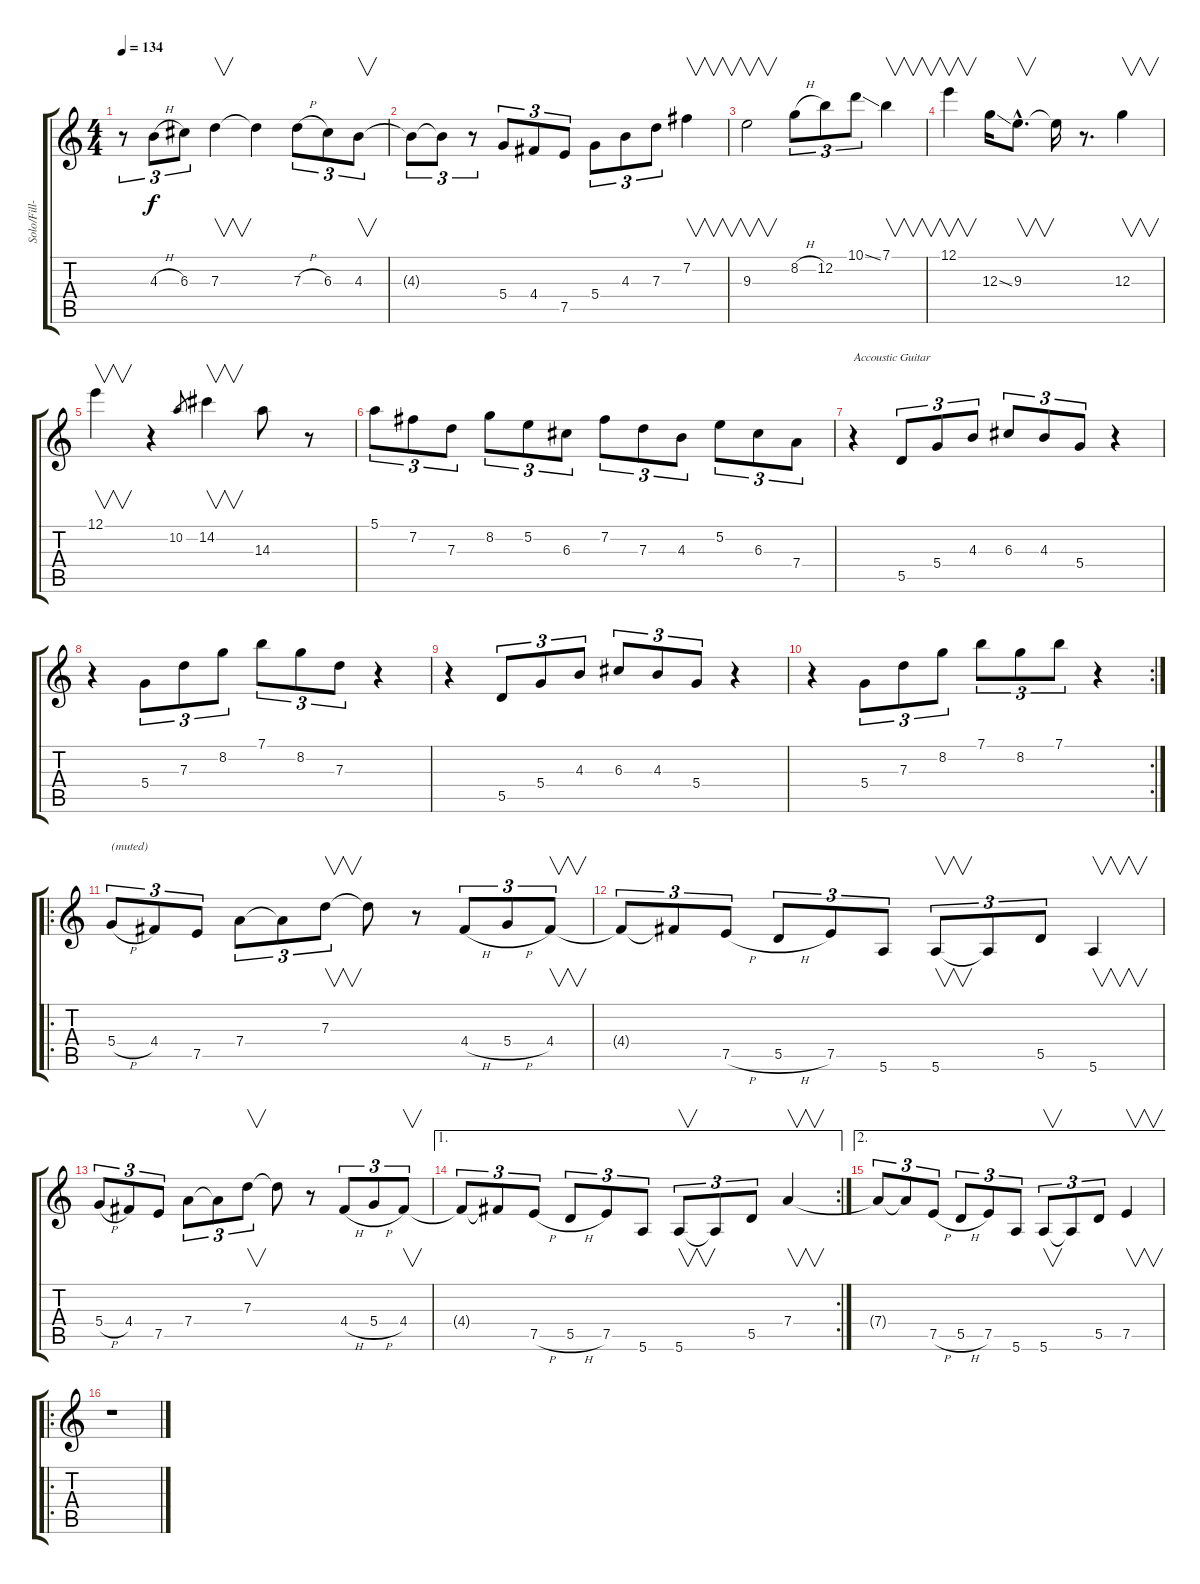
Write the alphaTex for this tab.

\track ("Solo/Fill-ins (right ch)" "Solo/Fill-") {instrument acousticguitarsteel}
\staff {score tabs}
\tuning (E4 B3 G3 D3 A2 E2) {hide}
\ts (4 4)
\tempo 134
\clef g2
\ks c
r.8{tu (3 2) dy f} 4.3{h}.8{tu (3 2)} 6.3.8{tu (3 2)} 7.3.4{v} 7.3{t}.4 7.3{h}.8{tu (3 2)} 6.3.8{tu (3 2)} 4.3.8{v tu (3 2)} |
4.3{t}.8{tu (3 2)} 4.3{t}.8{tu (3 2)} r.8{tu (3 2)} 5.4.8{tu (3 2)} 4.4.8{tu (3 2)} 7.5.8{tu (3 2)} 5.4.8{tu (3 2)} 4.3.8{tu (3 2)} 7.3.8{tu (3 2)} 7.2.4{v} |
9.3.2{v} 8.2{h}.8{tu (3 2)} 12.2.8{tu (3 2)} 10.1{ss}.8{tu (3 2)} 7.1.4{v} |
12.1.4{v} 12.3{ss}.16 9.3{hac}.8{v d} 9.3{t}.16 r.8{d} 12.3.4{v} |
12.1.4{v} r.4 10.2.8{gr} 14.2.4{v} 14.3.8 r.8 |
5.1.8{tu (3 2)} 7.2.8{tu (3 2)} 7.3.8{tu (3 2)} 8.2.8{tu (3 2)} 5.2.8{tu (3 2)} 6.3.8{tu (3 2)} 7.2.8{tu (3 2)} 7.3.8{tu (3 2)} 4.3.8{tu (3 2)} 5.2.8{tu (3 2)} 6.3.8{tu (3 2)} 7.4.8{tu (3 2)} |
r.4{txt "Accoustic Guitar" volume 13 instrument acousticguitarsteel} 5.5.8{tu (3 2)} 5.4.8{tu (3 2)} 4.3.8{tu (3 2)} 6.3.8{tu (3 2)} 4.3.8{tu (3 2)} 5.4.8{tu (3 2)} r.4 |
r.4 5.4.8{tu (3 2)} 7.3.8{tu (3 2)} 8.2.8{tu (3 2)} 7.1.8{tu (3 2)} 8.2.8{tu (3 2)} 7.3.8{tu (3 2)} r.4 |
r.4 5.5.8{tu (3 2)} 5.4.8{tu (3 2)} 4.3.8{tu (3 2)} 6.3.8{tu (3 2)} 4.3.8{tu (3 2)} 5.4.8{tu (3 2)} r.4 |
\rc 2
r.4 5.4.8{tu (3 2)} 7.3.8{tu (3 2)} 8.2.8{tu (3 2)} 7.1.8{tu (3 2)} 8.2.8{tu (3 2)} 7.1.8{tu (3 2)} r.4 |
\ro
5.4{h}.8{tu (3 2) txt "(muted)" volume 14 instrument electricguitarmuted} 4.4.8{tu (3 2)} 7.5.8{tu (3 2)} 7.4.8{tu (3 2)} 7.4{t}.8{tu (3 2)} 7.3.8{v tu (3 2)} 7.3{t}.8 r.8 4.4{h}.8{tu (3 2)} 5.4{h}.8{tu (3 2)} 4.4.8{v tu (3 2)} |
4.4{t}.8{tu (3 2)} 4.4{t}.8{tu (3 2)} 7.5{h}.8{tu (3 2)} 5.5{h}.8{tu (3 2)} 7.5.8{tu (3 2)} 5.6.8{tu (3 2)} 5.6.8{v tu (3 2)} 5.6{t}.8{tu (3 2)} 5.5.8{tu (3 2)} 5.6.4{v} |
5.4{h}.8{tu (3 2)} 4.4.8{tu (3 2)} 7.5.8{tu (3 2)} 7.4.8{tu (3 2)} 7.4{t}.8{tu (3 2)} 7.3.8{v tu (3 2)} 7.3{t}.8 r.8 4.4{h}.8{tu (3 2)} 5.4{h}.8{tu (3 2)} 4.4.8{v tu (3 2)} |
\ae 1
\rc 2
4.4{t}.8{tu (3 2)} 4.4{t}.8{tu (3 2)} 7.5{h}.8{tu (3 2)} 5.5{h}.8{tu (3 2)} 7.5.8{tu (3 2)} 5.6.8{tu (3 2)} 5.6.8{v tu (3 2)} 5.6{t}.8{tu (3 2)} 5.5.8{tu (3 2)} 7.4.4{v} |
\ae 2
7.4{t}.8{tu (3 2)} 7.4{t}.8{tu (3 2)} 7.5{h}.8{tu (3 2)} 5.5{h}.8{tu (3 2)} 7.5.8{tu (3 2)} 5.6.8{tu (3 2)} 5.6.8{v tu (3 2)} 5.6{t}.8{tu (3 2)} 5.5.8{tu (3 2)} 7.5.4{v} |
\ro
r.1
